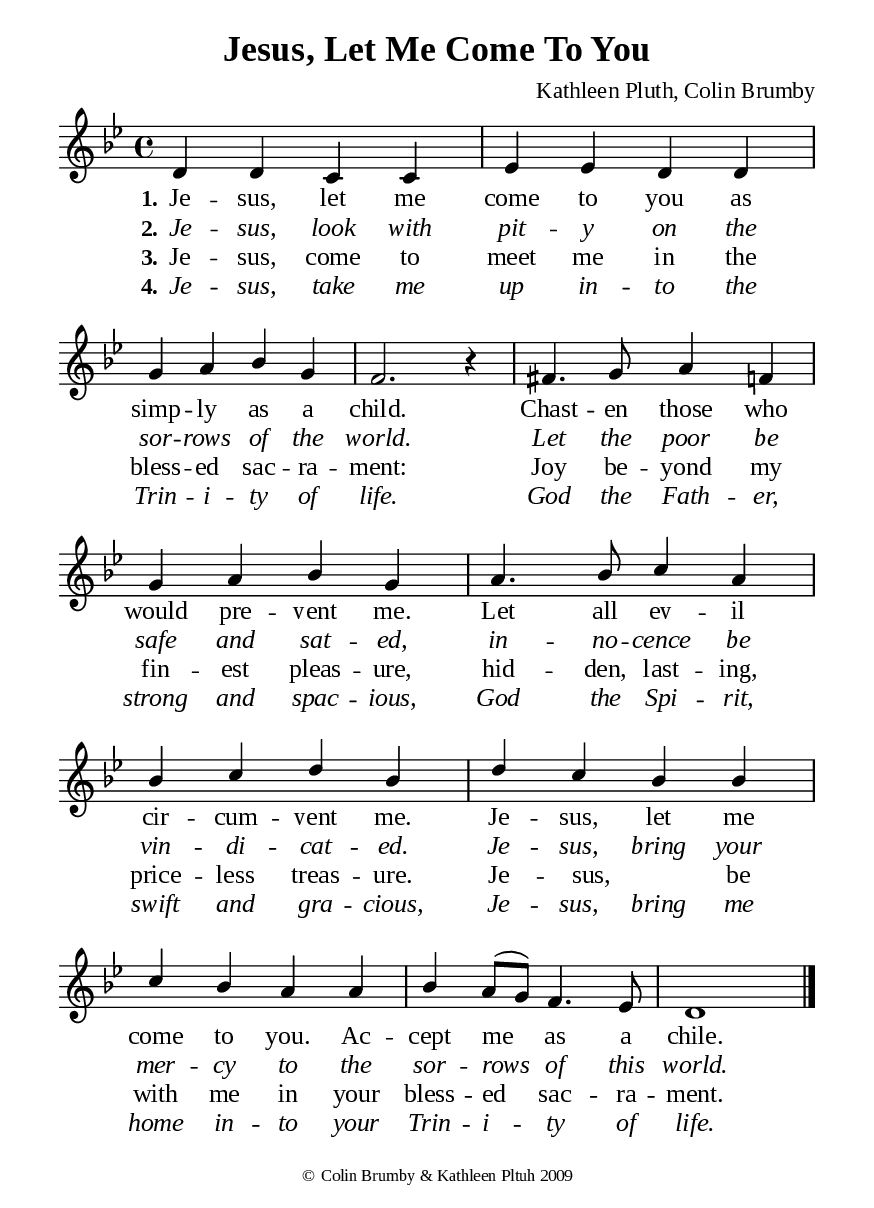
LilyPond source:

\version "2.18.2"

\header {
  title = "Jesus, Let Me Come To You"
  composer = "Kathleen Pluth, Colin Brumby"
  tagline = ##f
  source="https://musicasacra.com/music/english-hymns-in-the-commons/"
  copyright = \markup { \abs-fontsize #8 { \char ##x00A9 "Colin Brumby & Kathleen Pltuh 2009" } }
}

global= {
  \key bes \major
  \time 4/4
  \override Score.BarNumber.break-visibility = ##(#f #f #f)
  \override Lyrics.LyricSpace.minimum-distance = #3.0
}

\paper {
  #(set-paper-size "a5")
  top-margin = 10\mm
  bottom-marign = 10\mm
  left-margin = 10\mm
  right-margin = 10\mm
  indent = #0
  #(define fonts
	 (make-pango-font-tree "Liberation Serif"
	 		       "Liberation Serif"
			       "Liberation Serif"
			       (/ 20 20)))
  system-system-spacing = #'((basic-distance . 3) (padding . 3))
}

printItalic = \with {
  \override LyricText.font-shape = #'italic
}

% Verse music
musicVerseSoprano = \relative c' {
  %{	01	%} d4 d c c |
  %{	02	%} ees ees d d |
  %{	03	%} g a bes g |
  %{	04	%} f2. r4 |
  %{	05	%} fis4. g8 a4 f |
  %{	06	%} g a bes g |
  %{	07	%} a4. bes8 c4 a |
  %{	08	%} bes c d bes |
  %{	09	%} d c bes bes |
  %{	10	%} c bes a a |
  %{	11	%} bes a8 (g) f4. ees8 |
  %{	12	%} d1 \bar "|."
}

% Verse lyrics
verseOne = \lyricmode {
  \set stanza = #"1."
  Je -- sus, let me come to you as simp -- ly as a child.
  Chast -- en those who would pre -- vent me.
  Let all ev -- il cir -- cum -- vent me.
  Je -- sus, let me come to you.
  Ac -- cept me as a chile.
}

verseTwo = \lyricmode {
  \set stanza = #"2."
  Je -- sus, look with pit -- y on the sor -- rows of the world.
  Let the poor be safe and sat -- ed, 
  in -- no -- cence be vin -- di -- cat -- ed.
  Je -- sus, bring your mer -- cy to the sor -- rows of this world.
}

verseThree = \lyricmode {
  \set stanza = #"3."
  Je -- sus, come to meet me in the bless -- ed sac -- ra -- ment:
  Joy be -- yond my fin -- est pleas -- ure,
  hid -- den, last -- ing, price -- less treas -- ure.
  Je -- sus, _ be with me in your bless -- ed sac -- ra -- ment.
}

verseFour = \lyricmode {
  \set stanza = #"4."
  Je -- sus, take me up in -- to the Trin -- i -- ty of life.
  God the Fath -- er, strong and spac -- ious,
  God the Spi -- rit, swift and gra -- cious,
  Je -- sus, bring me home in -- to your Trin -- i -- ty of life.
}

% Layout
\score {
    \new ChoirStaff <<
      \new Staff <<
        \clef "treble"
        \new Voice = "sopranos" { \global \stemUp \slurUp \musicVerseSoprano }
      >>
      \new Lyrics \lyricsto sopranos \verseOne
      \new Lyrics \printItalic \lyricsto sopranos \verseTwo
      \new Lyrics \lyricsto sopranos \verseThree
      \new Lyrics \printItalic \lyricsto sopranos \verseFour
    >>
}
